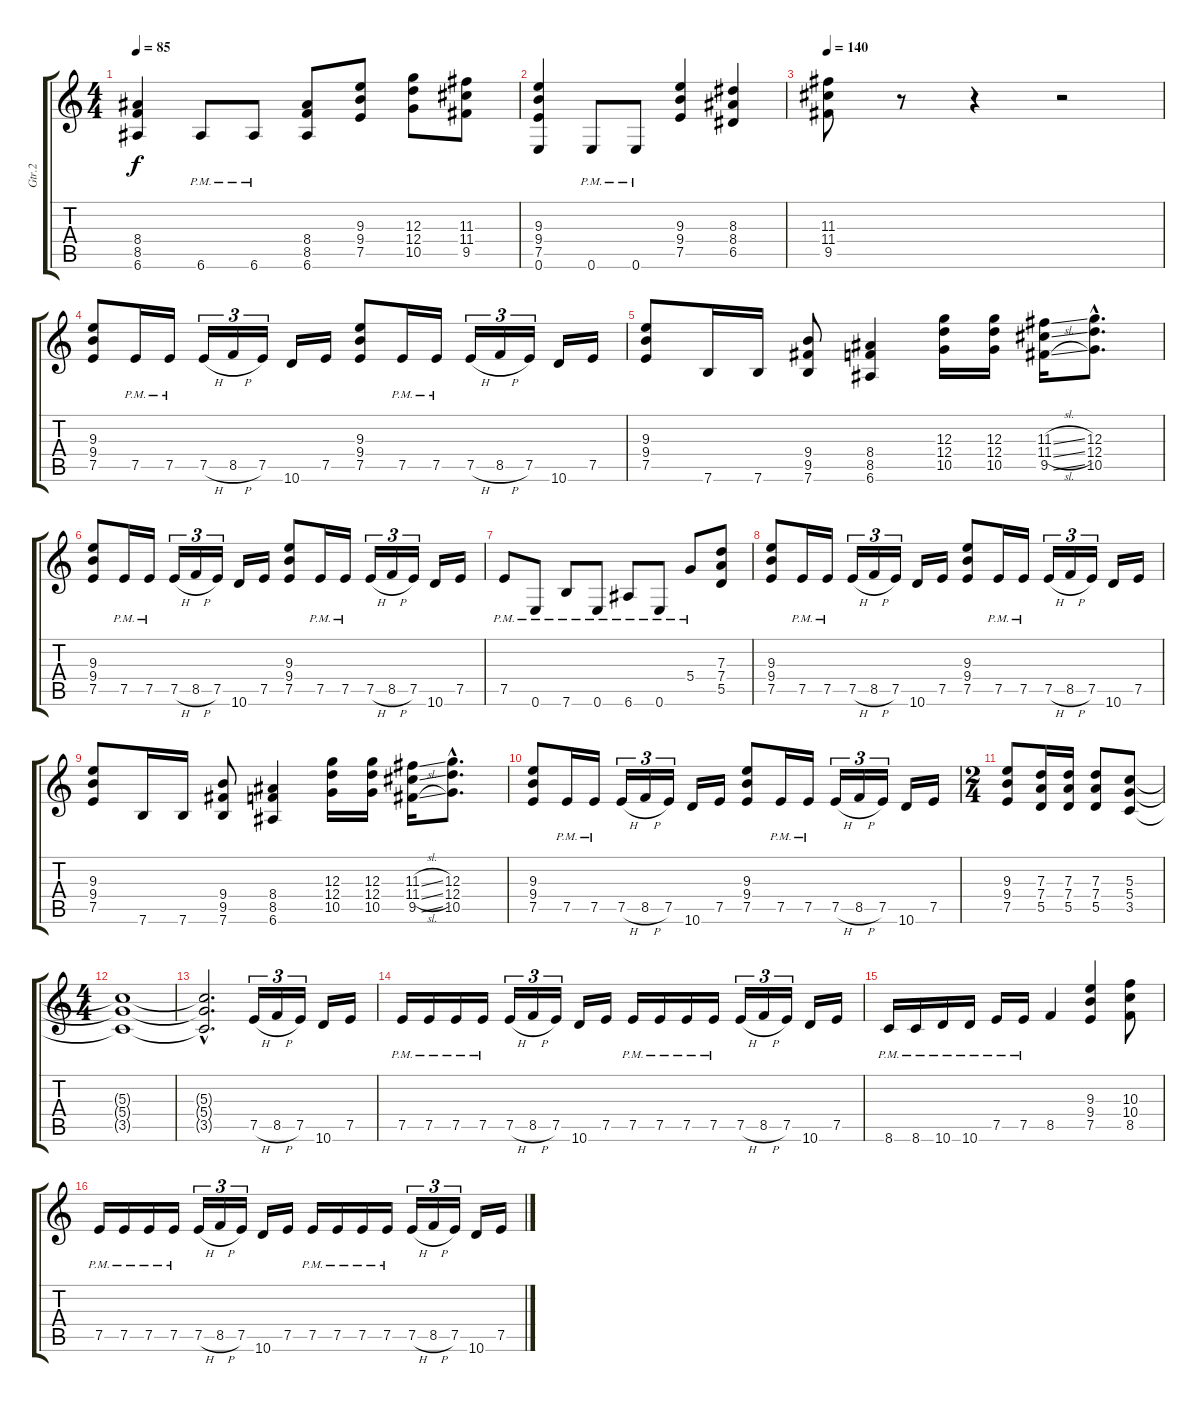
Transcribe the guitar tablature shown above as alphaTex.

\track ("Gtr.2" "Gtr.2") {instrument overdrivenguitar}
\staff {score tabs}
\tuning (E4 B3 G3 D3 A2 E2) {hide}
\ts (4 4)
\tempo 85
\clef g2
\ks c
(8.4 8.5 6.6).4{dy f} 6.6{pm}.8 6.6{pm}.8 (8.4 8.5 6.6).8 (9.3 9.4 7.5).8 (12.3 12.4 10.5).8 (11.3 11.4 9.5).8 |
(9.3 9.4 7.5 0.6).4 0.6{pm}.8 0.6{pm}.8 (9.3 9.4 7.5).4 (8.3 8.4 6.5).4 |
\tempo 140
(11.3 11.4 9.5).8 r.8 r.4 r.2 |
(9.3 9.4 7.5).8 7.5{pm}.16 7.5{pm}.16 7.5{h}.16{tu (3 2)} 8.5{h}.16{tu (3 2)} 7.5.16{tu (3 2)} 10.6.16 7.5.16 (9.3 9.4 7.5).8 7.5{pm}.16 7.5{pm}.16 7.5{h}.16{tu (3 2)} 8.5{h}.16{tu (3 2)} 7.5.16{tu (3 2)} 10.6.16 7.5.16 |
(9.3 9.4 7.5).8 7.6.16 7.6.16 (9.4 9.5 7.6).8 (8.4 8.5 6.6).4 (12.3 12.4 10.5).16 (12.3 12.4 10.5).16 (11.3{sl} 11.4{sl} 9.5{sl}).16 (12.3{hac} 12.4{hac} 10.5{hac}).8{d} |
(9.3 9.4 7.5).8 7.5{pm}.16 7.5{pm}.16 7.5{h}.16{tu (3 2)} 8.5{h}.16{tu (3 2)} 7.5.16{tu (3 2)} 10.6.16 7.5.16 (9.3 9.4 7.5).8 7.5{pm}.16 7.5{pm}.16 7.5{h}.16{tu (3 2)} 8.5{h}.16{tu (3 2)} 7.5.16{tu (3 2)} 10.6.16 7.5.16 |
7.5{pm}.8 0.6{pm}.8 7.6{pm}.8 0.6{pm}.8 6.6{pm}.8 0.6{pm}.8 5.4{pm}.8 (7.3 7.4 5.5).8 |
(9.3 9.4 7.5).8 7.5{pm}.16 7.5{pm}.16 7.5{h}.16{tu (3 2)} 8.5{h}.16{tu (3 2)} 7.5.16{tu (3 2)} 10.6.16 7.5.16 (9.3 9.4 7.5).8 7.5{pm}.16 7.5{pm}.16 7.5{h}.16{tu (3 2)} 8.5{h}.16{tu (3 2)} 7.5.16{tu (3 2)} 10.6.16 7.5.16 |
(9.3 9.4 7.5).8 7.6.16 7.6.16 (9.4 9.5 7.6).8 (8.4 8.5 6.6).4 (12.3 12.4 10.5).16 (12.3 12.4 10.5).16 (11.3{sl} 11.4{sl} 9.5{sl}).16 (12.3{hac} 12.4{hac} 10.5{hac}).8{d} |
(9.3 9.4 7.5).8 7.5{pm}.16 7.5{pm}.16 7.5{h}.16{tu (3 2)} 8.5{h}.16{tu (3 2)} 7.5.16{tu (3 2)} 10.6.16 7.5.16 (9.3 9.4 7.5).8 7.5{pm}.16 7.5{pm}.16 7.5{h}.16{tu (3 2)} 8.5{h}.16{tu (3 2)} 7.5.16{tu (3 2)} 10.6.16 7.5.16 |
\ts (2 4)
(9.3 9.4 7.5).8 (7.3 7.4 5.5).16 (7.3 7.4 5.5).16 (7.3 7.4 5.5).8 (5.3 5.4 3.5).8 |
\ts (4 4)
(5.3{t} 5.4{t} 3.5{t}).1 |
(5.3{hac t} 5.4{hac t} 3.5{hac t}).2{d} 7.5{h}.16{tu (3 2)} 8.5{h}.16{tu (3 2)} 7.5.16{tu (3 2)} 10.6.16 7.5.16 |
7.5{pm}.16 7.5{pm}.16 7.5{pm}.16 7.5{pm}.16 7.5{h}.16{tu (3 2)} 8.5{h}.16{tu (3 2)} 7.5.16{tu (3 2)} 10.6.16 7.5.16 7.5{pm}.16 7.5{pm}.16 7.5{pm}.16 7.5{pm}.16 7.5{h}.16{tu (3 2)} 8.5{h}.16{tu (3 2)} 7.5.16{tu (3 2)} 10.6.16 7.5.16 |
8.6{pm}.16 8.6{pm}.16 10.6{pm}.16 10.6{pm}.16 7.5{pm}.16 7.5{pm}.16 8.5.4 (9.3 9.4 7.5).4 (10.3 10.4 8.5).8 |
7.5{pm}.16 7.5{pm}.16 7.5{pm}.16 7.5{pm}.16 7.5{h}.16{tu (3 2)} 8.5{h}.16{tu (3 2)} 7.5.16{tu (3 2)} 10.6.16 7.5.16 7.5{pm}.16 7.5{pm}.16 7.5{pm}.16 7.5{pm}.16 7.5{h}.16{tu (3 2)} 8.5{h}.16{tu (3 2)} 7.5.16{tu (3 2)} 10.6.16 7.5.16
